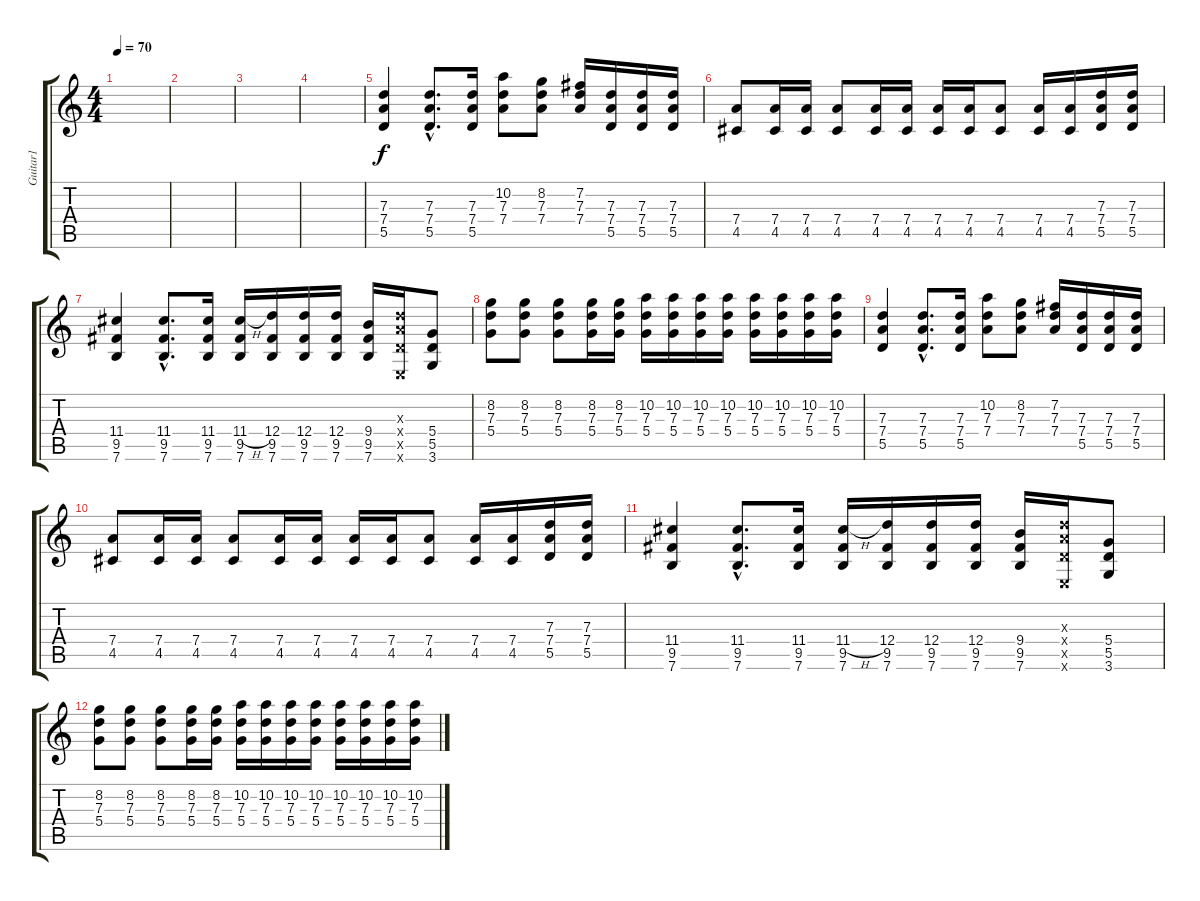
\track ("Guitar1" "Guitar1") {instrument electricguitarclean}
\staff {score tabs}
\tuning (E4 B3 G3 D3 A2 E2) {hide}
\ts (4 4)
\tempo 70
\clef g2
\ks c
|
|
|
|
(7.3 7.4 5.5).4 (7.3{hac} 7.4{hac} 5.5{hac}).8{d} (7.3 7.4 5.5).16 (10.2 7.3 7.4).8 (8.2 7.3 7.4).8 (7.2 7.3 7.4).16 (7.3 7.4 5.5).16 (7.3 7.4 5.5).16 (7.3 7.4 5.5).16 |
(7.4 4.5).8 (7.4 4.5).16 (7.4 4.5).16 (7.4 4.5).8 (7.4 4.5).16 (7.4 4.5).16 (7.4 4.5).16 (7.4 4.5).16 (7.4 4.5).8 (7.4 4.5).16 (7.4 4.5).16 (7.3 7.4 5.5).16 (7.3 7.4 5.5).16 |
(11.4 9.5 7.6).4 (11.4{hac} 9.5{hac} 7.6{hac}).8{d} (11.4 9.5 7.6).16 (11.4{h} 9.5 7.6).16 (12.4 9.5 7.6).16 (12.4 9.5 7.6).16 (12.4 9.5 7.6).16 (9.4 9.5 7.6).16 (7.3{x} 7.4{x} 5.5{x} 0.6{x}).16 (5.4 5.5 3.6).8 |
(8.2 7.3 5.4).8 (8.2 7.3 5.4).8 (8.2 7.3 5.4).8 (8.2 7.3 5.4).16 (8.2 7.3 5.4).16 (10.2 7.3 5.4).16 (10.2 7.3 5.4).16 (10.2 7.3 5.4).16 (10.2 7.3 5.4).16 (10.2 7.3 5.4).16 (10.2 7.3 5.4).16 (10.2 7.3 5.4).16 (10.2 7.3 5.4).16 |
(7.3 7.4 5.5).4 (7.3{hac} 7.4{hac} 5.5{hac}).8{d} (7.3 7.4 5.5).16 (10.2 7.3 7.4).8 (8.2 7.3 7.4).8 (7.2 7.3 7.4).16 (7.3 7.4 5.5).16 (7.3 7.4 5.5).16 (7.3 7.4 5.5).16 |
(7.4 4.5).8 (7.4 4.5).16 (7.4 4.5).16 (7.4 4.5).8 (7.4 4.5).16 (7.4 4.5).16 (7.4 4.5).16 (7.4 4.5).16 (7.4 4.5).8 (7.4 4.5).16 (7.4 4.5).16 (7.3 7.4 5.5).16 (7.3 7.4 5.5).16 |
(11.4 9.5 7.6).4 (11.4{hac} 9.5{hac} 7.6{hac}).8{d} (11.4 9.5 7.6).16 (11.4{h} 9.5 7.6).16 (12.4 9.5 7.6).16 (12.4 9.5 7.6).16 (12.4 9.5 7.6).16 (9.4 9.5 7.6).16 (7.3{x} 7.4{x} 5.5{x} 0.6{x}).16 (5.4 5.5 3.6).8 |
(8.2 7.3 5.4).8 (8.2 7.3 5.4).8 (8.2 7.3 5.4).8 (8.2 7.3 5.4).16 (8.2 7.3 5.4).16 (10.2 7.3 5.4).16 (10.2 7.3 5.4).16 (10.2 7.3 5.4).16 (10.2 7.3 5.4).16 (10.2 7.3 5.4).16 (10.2 7.3 5.4).16 (10.2 7.3 5.4).16 (10.2 7.3 5.4).16
